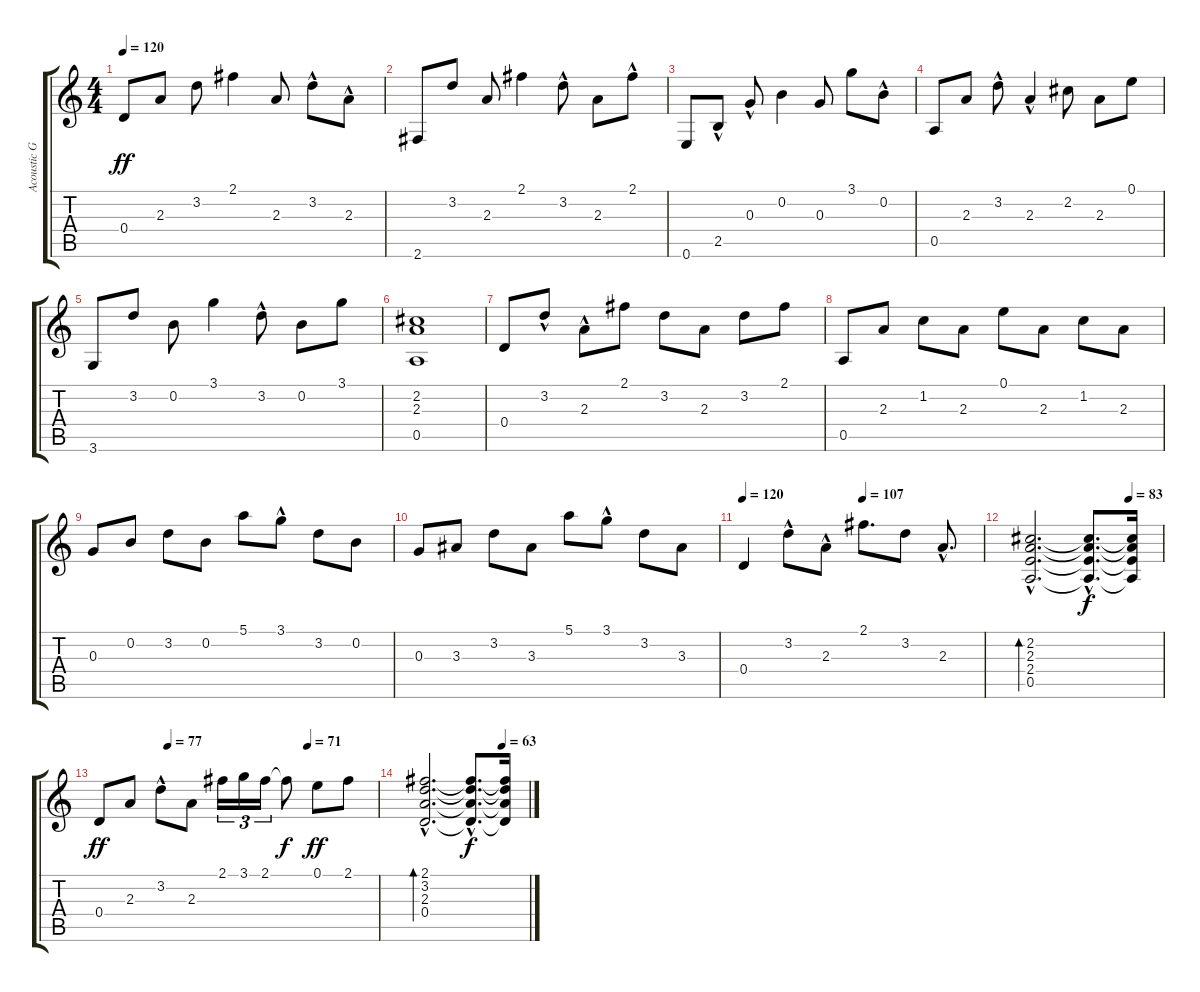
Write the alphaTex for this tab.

\track ("Acoustic Guitar" "Acoustic G") {instrument acousticguitarsteel}
\staff {score tabs}
\tuning (E4 B3 G3 D3 A2 E2) {hide}
\ts (4 4)
\tempo 120
\clef g2
\ks c
0.4.8{dy ff} 2.3.8 3.2.8 2.1.4 2.3.8 3.2{hac}.8 2.3{hac}.8 |
2.6.8 3.2.8 2.3.8 2.1.4 3.2{hac}.8 2.3.8 2.1{hac}.8 |
0.6.8 2.5{hac}.8 0.3{hac}.8 0.2.4 0.3.8 3.1.8 0.2{hac}.8 |
0.5.8 2.3.8 3.2{hac}.8 2.3{hac}.4 2.2.8 2.3.8 0.1.8 |
3.6.8 3.2.8 0.2.8 3.1.4 3.2{hac}.8 0.2.8 3.1.8 |
(2.2 2.3 0.5).1 |
0.4.8 3.2{hac}.8 2.3{hac}.8 2.1.8 3.2.8 2.3.8 3.2.8 2.1.8 |
0.5.8 2.3.8 1.2.8 2.3.8 0.1.8 2.3.8 1.2.8 2.3.8 |
0.3.8 0.2.8 3.2.8 0.2.8 5.1.8 3.1{hac}.8 3.2.8 0.2.8 |
0.3.8 3.3.8 3.2.8 3.3.8 5.1.8 3.1{hac}.8 3.2.8 3.3.8 |
\tempo 120
\tempo (107 0.5)
0.4.4 3.2{hac}.8 2.3{hac}.8 2.1.8{d} 3.2.8 2.3{hac}.8{d} |
\tempo (83 0.75)
(2.2{hac} 2.3{hac} 2.4{hac} 0.5{hac}).2{d bd 240} (2.2{hac t} 2.3{hac t} 2.4{hac t} 0.5{hac t}).8{d dy f} (2.2{t} 2.3{t} 2.4{t} 0.5{t}).16 |
\tempo (77 0.25)
\tempo (71 0.75)
0.4.8{dy ff} 2.3.8 3.2{hac}.8 2.3.8 2.1.16{tu (3 2)} 3.1.16{tu (3 2)} 2.1.16{tu (3 2)} 2.1{t}.8{dy f} 0.1.8{dy ff} 2.1.8 |
\tempo (63 0.75)
(2.1{hac} 3.2{hac} 2.3{hac} 0.4{hac}).2{d bd 480} (2.1{hac t} 3.2{hac t} 2.3{hac t} 0.4{hac t}).8{d dy f} (2.1{t} 3.2{t} 2.3{t} 0.4{t}).16
